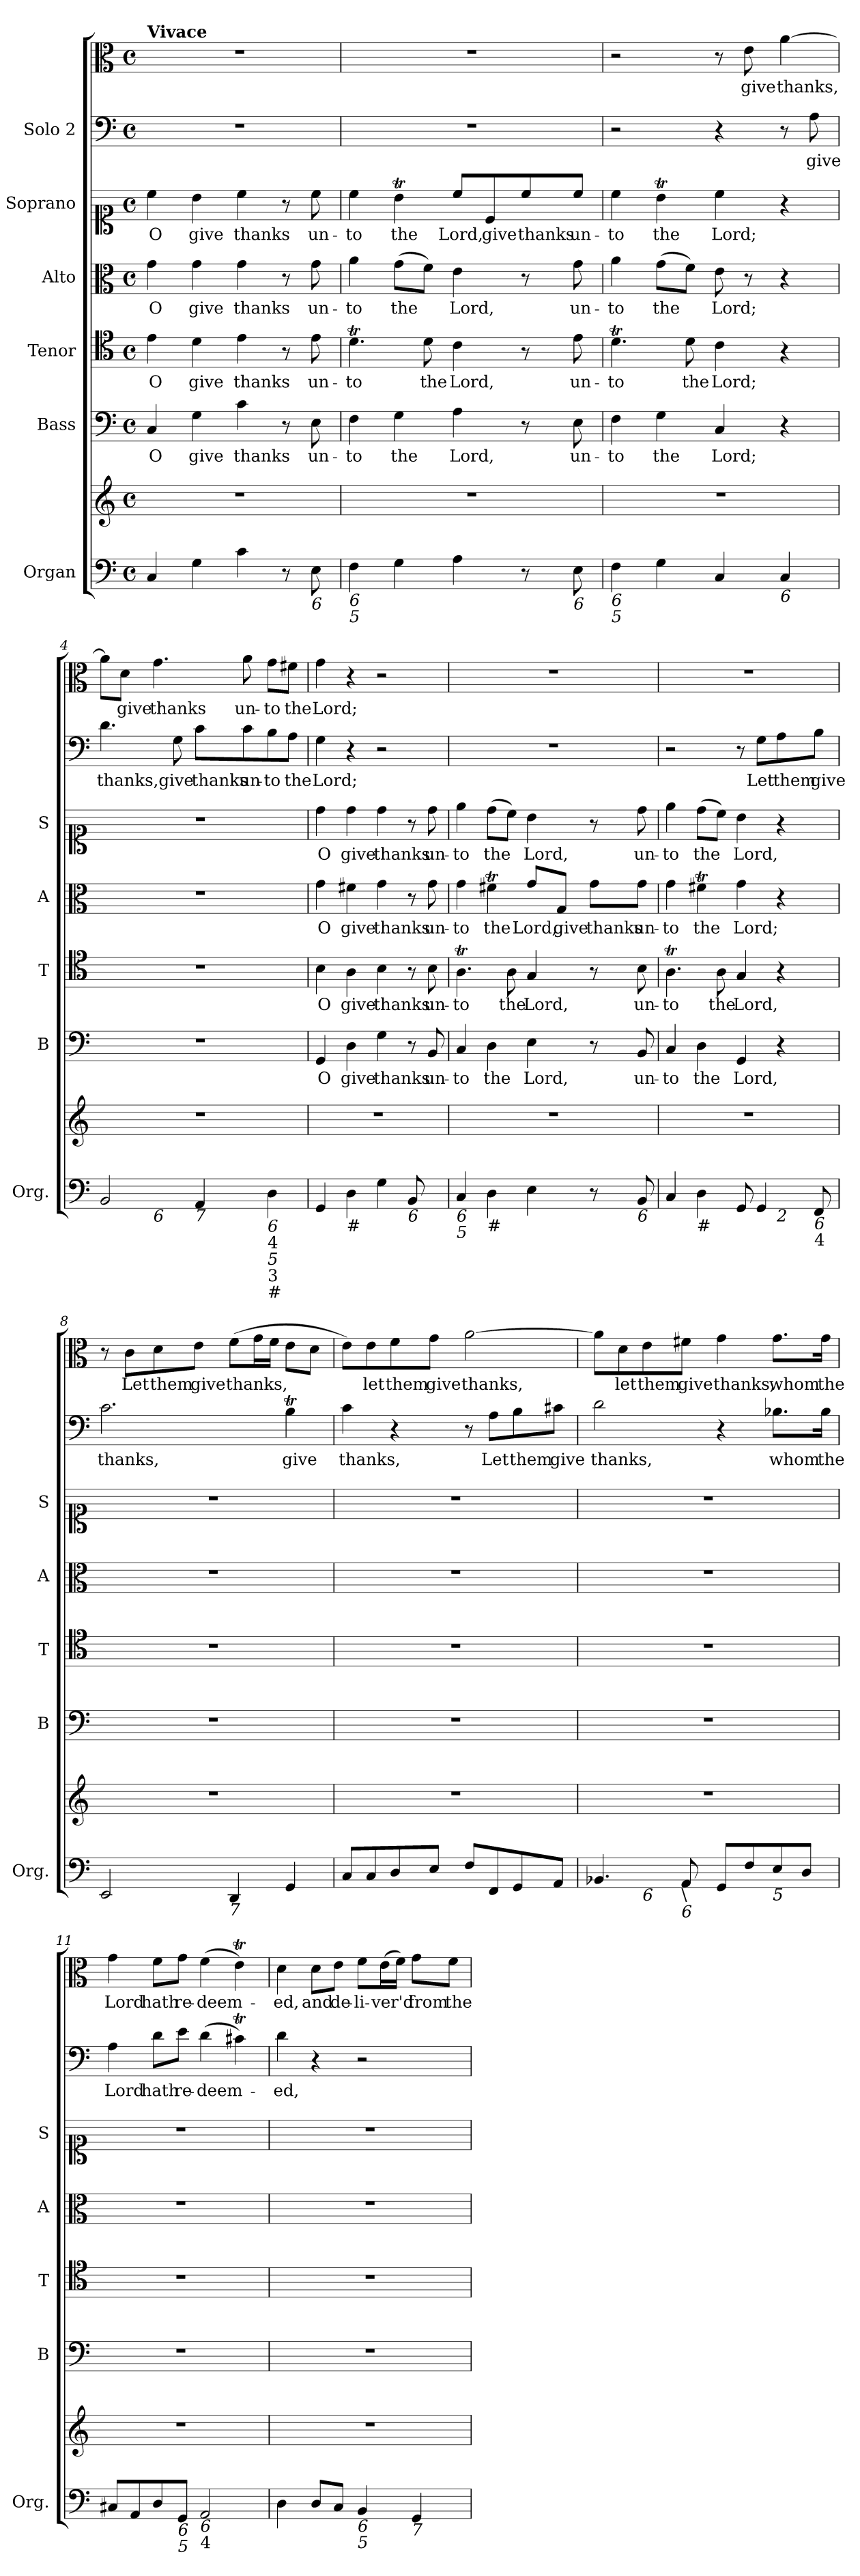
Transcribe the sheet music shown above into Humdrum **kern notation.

**kern	**kern	**kern	**text	**kern	**text	**kern	**text	**kern	**text	**kern	**text	**kern	**text
*part7	*part7	*part6	*part6	*part5	*part5	*part4	*part4	*part3	*part3	*part2	*part2	*part1	*part1
*staff8	*staff7	*staff6	*staff6	*staff5	*staff5	*staff4	*staff4	*staff3	*staff3	*staff2	*staff2	*staff1	*staff1
*I"Organ	*	*I"Bass	*	*I"Tenor	*	*I"Alto	*	*I"Soprano	*	*I"Solo 2	*	*	*
*I'Org.	*	*I'B	*	*I'T	*	*I'A	*	*I'S	*	*	*	*	*
*clefF4	*clefG2	*clefF4	*	*clefC4	*	*clefC3	*	*clefC1	*	*clefF4	*	*clefC3	*
*k[]	*k[]	*k[]	*	*k[]	*	*k[]	*	*k[]	*	*k[]	*	*k[]	*
*C:	*C:	*C:	*	*C:	*	*C:	*	*C:	*	*C:	*	*C:	*
*M4/4	*M4/4	*M4/4	*	*M4/4	*	*M4/4	*	*M4/4	*	*M4/4	*	*M4/4	*
*met(c)	*met(c)	*met(c)	*	*met(c)	*	*met(c)	*	*met(c)	*	*met(c)	*	*met(c)	*
*MM110	*MM110	*MM110	*	*MM110	*	*MM110	*	*MM110	*	*MM110	*	*MM110	*
=1	=1	=1	=1	=1	=1	=1	=1	=1	=1	=1	=1	=1	=1
!	!	!	!	!	!	!	!	!	!	!	!	!LO:TX:a:B:t=Vivace	!
!	!	!	!LO:LY:b	!	!LO:LY:b	!	!LO:LY:b	!	!LO:LY:b	!	!	!	!
4C/	1r	4C/	O	4e\	O	4g\	O	4cc\	O	1r	.	1r	.
!	!	!	!LO:LY:b	!	!LO:LY:b	!	!LO:LY:b	!	!LO:LY:b	!	!	!	!
4G\	.	4G\	give	4d\	give	4g\	give	4b\	give	.	.	.	.
!	!	!	!LO:LY:b	!	!LO:LY:b	!	!LO:LY:b	!	!LO:LY:b	!	!	!	!
4c\	.	4c\	thanks	4e\	thanks	4g\	thanks	4cc\	thanks	.	.	.	.
8r	.	8r	.	8r	.	8r	.	8r	.	.	.	.	.
!LO:TX:b:i:t=6	!	!	!	!	!	!	!	!	!	!	!	!	!
!	!	!	!LO:LY:b	!	!LO:LY:b	!	!LO:LY:b	!	!LO:LY:b	!	!	!	!
8E\	.	8E\	un-	8e\	un-	8g\	un-	8cc\	un-	.	.	.	.
=2	=2	=2	=2	=2	=2	=2	=2	=2	=2	=2	=2	=2	=2
!LO:TX:b:i:t=6	!	!	!	!	!	!	!	!	!	!	!	!	!
!LO:TX:b:i:t=5	!	!	!	!	!	!	!	!	!	!	!	!	!
!	!	!	!LO:LY:b	!	!LO:LY:b	!	!LO:LY:b	!	!LO:LY:b	!	!	!	!
4F\	1r	4F\	-to	4.dT\	-to	4a\	-to	4cc\	-to	1r	.	1r	.
!	!	!	!LO:LY:b	!	!	!	!LO:LY:b	!	!LO:LY:b	!	!	!	!
4G\	.	4G\	the	.	.	(>8g\L	the	4bt\	the	.	.	.	.
!	!	!	!	!	!LO:LY:b	!	!	!	!	!	!	!	!
.	.	.	.	8d\	the	8f\J)	.	.	.	.	.	.	.
!	!	!	!LO:LY:b	!	!LO:LY:b	!	!LO:LY:b	!	!LO:LY:b	!	!	!	!
4A\	.	4A\	Lord,	4c\	Lord,	4e\	Lord,	8cc/L	Lord,	.	.	.	.
!	!	!	!	!	!	!	!	!	!LO:LY:b	!	!	!	!
.	.	.	.	.	.	.	.	8c/	give	.	.	.	.
!	!	!	!	!	!	!	!	!	!LO:LY:b	!	!	!	!
8r	.	8r	.	8r	.	8r	.	8cc/	thanks	.	.	.	.
!LO:TX:b:i:t=6	!	!	!	!	!	!	!	!	!	!	!	!	!
!	!	!	!LO:LY:b	!	!LO:LY:b	!	!LO:LY:b	!	!LO:LY:b	!	!	!	!
8E\	.	8E\	un-	8e\	un-	8g\	un-	8cc/J	un-	.	.	.	.
=3	=3	=3	=3	=3	=3	=3	=3	=3	=3	=3	=3	=3	=3
!LO:TX:b:i:t=6	!	!	!	!	!	!	!	!	!	!	!	!	!
!LO:TX:b:i:t=5	!	!	!	!	!	!	!	!	!	!	!	!	!
!	!	!	!LO:LY:b	!	!LO:LY:b	!	!LO:LY:b	!	!LO:LY:b	!	!	!	!
4F\	1r	4F\	-to	4.dT\	-to	4a\	-to	4cc\	-to	2r	.	2r	.
!	!	!	!LO:LY:b	!	!	!	!LO:LY:b	!	!LO:LY:b	!	!	!	!
4G\	.	4G\	the	.	.	(>8g\L	the	4bt\	the	.	.	.	.
!	!	!	!	!	!LO:LY:b	!	!	!	!	!	!	!	!
.	.	.	.	8d\	the	8f\J)	.	.	.	.	.	.	.
!	!	!	!LO:LY:b	!	!LO:LY:b	!	!LO:LY:b	!	!LO:LY:b	!	!	!	!
4C/	.	4C/	Lord;	4c\	Lord;	8e\	Lord;	4cc\	Lord;	4r	.	8r	.
!	!	!	!	!	!	!	!	!	!	!	!	!	!LO:LY:b
.	.	.	.	.	.	8r	.	.	.	.	.	8e\	give
!LO:TX:b:i:t=6	!	!	!	!	!	!	!	!	!	!	!	!	!
!	!	!	!	!	!	!	!	!	!	!	!	!	!LO:LY:b
4C/	.	4r	.	4r	.	4r	.	4r	.	8r	.	[4a\	thanks,
!	!	!	!	!	!	!	!	!	!	!	!LO:LY:b	!	!
.	.	.	.	.	.	.	.	.	.	8A\	give	.	.
!!LO:PB:g=z
=4	=4	=4	=4	=4	=4	=4	=4	=4	=4	=4	=4	=4	=4
!LO:TX:b:i:t=7	!	!	!	!	!	!	!	!	!	!	!	!	!
!	!	!	!	!	!	!	!	!	!	!	!LO:LY:b	!	!
*^	*	*	*	*	*	*	*	*	*	*	*	*	*
2BB/	4ryy	1r	1r	.	1r	.	1r	.	1r	.	4.d\	thanks,	8a\L]	.
!	!	!	!	!	!	!	!	!	!	!	!	!	!	!LO:LY:b
.	.	.	.	.	.	.	.	.	.	.	.	.	8d\J	give
!	!LO:TX:b:i:t=6	!	!	!	!	!	!	!	!	!	!	!	!	!
!	!	!	!	!	!	!	!	!	!	!	!	!	!	!LO:LY:b
.	2.ryy	.	.	.	.	.	.	.	.	.	.	.	4.g\	thanks
!	!	!	!	!	!	!	!	!	!	!	!	!LO:LY:b	!	!
.	.	.	.	.	.	.	.	.	.	.	8G\	give	.	.
!LO:TX:b:i:t=7	!	!	!	!	!	!	!	!	!	!	!	!	!	!
!	!	!	!	!	!	!	!	!	!	!	!	!LO:LY:b	!	!
4AA/	.	.	.	.	.	.	.	.	.	.	8c\L	thanks	.	.
!	!	!	!	!	!	!	!	!	!	!	!	!LO:LY:b	!	!LO:LY:b
.	.	.	.	.	.	.	.	.	.	.	8c\	un-	8a\	un-
!LO:TX:b:i:t=6	!	!	!	!	!	!	!	!	!	!	!	!	!	!
!LO:TX:b:t=4	!	!	!	!	!	!	!	!	!	!	!	!	!	!
!LO:TX:b:i:t=5	!	!	!	!	!	!	!	!	!	!	!	!	!	!
!LO:TX:b:t=3	!	!	!	!	!	!	!	!	!	!	!	!	!	!
!LO:TX:b:t=#	!	!	!	!	!	!	!	!	!	!	!	!	!	!
!	!	!	!	!	!	!	!	!	!	!	!	!LO:LY:b	!	!LO:LY:b
4D\	.	.	.	.	.	.	.	.	.	.	8B\	-to	8g\L	-to
!	!	!	!	!	!	!	!	!	!	!	!	!LO:LY:b	!	!LO:LY:b
.	.	.	.	.	.	.	.	.	.	.	8A\J	the	8f#X\J	the
=5	=5	=5	=5	=5	=5	=5	=5	=5	=5	=5	=5	=5	=5	=5
!	!	!	!	!LO:LY:b	!	!LO:LY:b	!	!LO:LY:b	!	!LO:LY:b	!	!LO:LY:b	!	!LO:LY:b
*v	*v	*	*	*	*	*	*	*	*	*	*	*	*	*
4GG/	1r	4GG/	O	4B\	O	4g\	O	4dd\	O	4G\	Lord;	4g\	Lord;
!LO:TX:b:t=#	!	!	!	!	!	!	!	!	!	!	!	!	!
!	!	!	!LO:LY:b	!	!LO:LY:b	!	!LO:LY:b	!	!LO:LY:b	!	!	!	!
4D\	.	4D\	give	4A\	give	4f#X\	give	4dd\	give	4r	.	4r	.
!	!	!	!LO:LY:b	!	!LO:LY:b	!	!LO:LY:b	!	!LO:LY:b	!	!	!	!
4G\	.	4G\	thanks	4B\	thanks	4g\	thanks	4dd\	thanks	2r	.	2r	.
!LO:TX:b:i:t=6	!	!	!	!	!	!	!	!	!	!	!	!	!
8BB/	.	8r	.	8r	.	8r	.	8r	.	.	.	.	.
!	!	!	!LO:LY:b	!	!LO:LY:b	!	!LO:LY:b	!	!LO:LY:b	!	!	!	!
8ryy	.	8BB/	un-	8B\	un-	8g\	un-	8dd\	un-	.	.	.	.
=6	=6	=6	=6	=6	=6	=6	=6	=6	=6	=6	=6	=6	=6
!LO:TX:b:i:t=6	!	!	!	!	!	!	!	!	!	!	!	!	!
!LO:TX:b:i:t=5	!	!	!	!	!	!	!	!	!	!	!	!	!
!	!	!	!LO:LY:b	!	!LO:LY:b	!	!LO:LY:b	!	!LO:LY:b	!	!	!	!
4C/	1r	4C/	-to	4.AT\	-to	4g\	-to	4ee\	-to	1r	.	1r	.
!LO:TX:b:t=#	!	!	!	!	!	!	!	!	!	!	!	!	!
!	!	!	!LO:LY:b	!	!	!	!LO:LY:b	!	!LO:LY:b	!	!	!	!
4D\	.	4D\	the	.	.	4f#Xt\	the	(>8dd\L	the	.	.	.	.
!	!	!	!	!	!LO:LY:b	!	!	!	!	!	!	!	!
.	.	.	.	8A\	the	.	.	8cc\J)	.	.	.	.	.
!	!	!	!LO:LY:b	!	!LO:LY:b	!	!LO:LY:b	!	!LO:LY:b	!	!	!	!
4E\	.	4E\	Lord,	4G/	Lord,	8g\L	Lord,	4b\	Lord,	.	.	.	.
!	!	!	!	!	!	!	!LO:LY:b	!	!	!	!	!	!
.	.	.	.	.	.	8G/J	give	.	.	.	.	.	.
!	!	!	!	!	!	!	!LO:LY:b	!	!	!	!	!	!
8r	.	8r	.	8r	.	8g\L	thanks	8r	.	.	.	.	.
!LO:TX:b:i:t=6	!	!	!	!	!	!	!	!	!	!	!	!	!
!	!	!	!LO:LY:b	!	!LO:LY:b	!	!LO:LY:b	!	!LO:LY:b	!	!	!	!
8BB/	.	8BB/	un-	8B\	un-	8g\J	un-	8dd\	un-	.	.	.	.
=7	=7	=7	=7	=7	=7	=7	=7	=7	=7	=7	=7	=7	=7
!LO:TX:b:i:t=6	!	!	!	!	!	!	!	!	!	!	!	!	!
!LO:TX:b:i:t=5	!	!	!	!	!	!	!	!	!	!	!	!	!
!	!	!	!LO:LY:b	!	!LO:LY:b	!	!LO:LY:b	!	!LO:LY:b	!	!	!	!
*^	*	*	*	*	*	*	*	*	*	*	*	*	*
4C/	2.ryy	1r	4C/	-to	4.AT\	-to	4g\	-to	4ee\	-to	2r	.	1r	.
!LO:TX:b:t=#	!	!	!	!	!	!	!	!	!	!	!	!	!	!
!	!	!	!	!LO:LY:b	!	!	!	!LO:LY:b	!	!LO:LY:b	!	!	!	!
4D\	.	.	4D\	the	.	.	4f#Xt\	the	(>8dd\L	the	.	.	.	.
!	!	!	!	!	!	!LO:LY:b	!	!	!	!	!	!	!	!
.	.	.	.	.	8A\	the	.	.	8cc\J)	.	.	.	.	.
!	!	!	!	!LO:LY:b	!	!LO:LY:b	!	!LO:LY:b	!	!LO:LY:b	!	!	!	!
8GG/	.	.	4GG/	Lord,	4G/	Lord,	4g\	Lord;	4b\	Lord,	8r	.	.	.
!	!	!	!	!	!	!	!	!	!	!	!	!LO:LY:b	!	!
4GG/	.	.	.	.	.	.	.	.	.	.	8G\L	Let	.	.
!	!LO:TX:b:i:t=2	!	!	!	!	!	!	!	!	!	!	!	!	!
!	!	!	!	!	!	!	!	!	!	!	!	!LO:LY:b	!	!
.	4ryy	.	4r	.	4r	.	4r	.	4r	.	8A\	them	.	.
!LO:TX:b:i:t=6	!	!	!	!	!	!	!	!	!	!	!	!	!	!
!LO:TX:b:t=4	!	!	!	!	!	!	!	!	!	!	!	!	!	!
!	!	!	!	!	!	!	!	!	!	!	!	!LO:LY:b	!	!
8FF/	.	.	.	.	.	.	.	.	.	.	8B\J	give	.	.
!!LO:LB:g=z
=8	=8	=8	=8	=8	=8	=8	=8	=8	=8	=8	=8	=8	=8	=8
!LO:TX:b:i:t=6	!	!	!	!	!	!	!	!	!	!	!	!	!	!
!	!	!	!	!	!	!	!	!	!	!	!	!LO:LY:b	!	!
*v	*v	*	*	*	*	*	*	*	*	*	*	*	*	*
2EE/	1r	1r	.	1r	.	1r	.	1r	.	2.c\	thanks,	8r	.
!	!	!	!	!	!	!	!	!	!	!	!	!	!LO:LY:b
.	.	.	.	.	.	.	.	.	.	.	.	8c\L	Let
!	!	!	!	!	!	!	!	!	!	!	!	!	!LO:LY:b
.	.	.	.	.	.	.	.	.	.	.	.	8d\	them
!	!	!	!	!	!	!	!	!	!	!	!	!	!LO:LY:b
.	.	.	.	.	.	.	.	.	.	.	.	8e\J	give
!LO:TX:b:i:t=7	!	!	!	!	!	!	!	!	!	!	!	!	!
!	!	!	!	!	!	!	!	!	!	!	!	!	!LO:LY:b
4DD/	.	.	.	.	.	.	.	.	.	.	.	(>8f\L	thanks,
.	.	.	.	.	.	.	.	.	.	.	.	16g\L	.
.	.	.	.	.	.	.	.	.	.	.	.	16f\JJ	.
!	!	!	!	!	!	!	!	!	!	!	!LO:LY:b	!	!
4GG/	.	.	.	.	.	.	.	.	.	4Bt\	give	8e\L	.
.	.	.	.	.	.	.	.	.	.	.	.	8d\J	.
=9	=9	=9	=9	=9	=9	=9	=9	=9	=9	=9	=9	=9	=9
!	!	!	!	!	!	!	!	!	!	!	!LO:LY:b	!	!
8C/L	1r	1r	.	1r	.	1r	.	1r	.	4c\	thanks,	8e\L)	.
!	!	!	!	!	!	!	!	!	!	!	!	!	!LO:LY:b
8C/	.	.	.	.	.	.	.	.	.	.	.	8e\	let
!	!	!	!	!	!	!	!	!	!	!	!	!	!LO:LY:b
8D/	.	.	.	.	.	.	.	.	.	4r	.	8f\	them
!	!	!	!	!	!	!	!	!	!	!	!	!	!LO:LY:b
8E/J	.	.	.	.	.	.	.	.	.	.	.	8g\J	give
!	!	!	!	!	!	!	!	!	!	!	!	!	!LO:LY:b
8F/L	.	.	.	.	.	.	.	.	.	8r	.	[2a\	thanks,
!	!	!	!	!	!	!	!	!	!	!	!LO:LY:b	!	!
8FF/	.	.	.	.	.	.	.	.	.	8A\L	Let	.	.
!	!	!	!	!	!	!	!	!	!	!	!LO:LY:b	!	!
8GG/	.	.	.	.	.	.	.	.	.	8B\	them	.	.
!	!	!	!	!	!	!	!	!	!	!	!LO:LY:b	!	!
8AA/J	.	.	.	.	.	.	.	.	.	8c#X\J	give	.	.
=10	=10	=10	=10	=10	=10	=10	=10	=10	=10	=10	=10	=10	=10
!LO:TX:b:i:t=7	!	!	!	!	!	!	!	!	!	!	!	!	!
!	!	!	!	!	!	!	!	!	!	!	!LO:LY:b	!	!
*^	*	*	*	*	*	*	*	*	*	*	*	*	*
4.BB-X/	4ryy	1r	1r	.	1r	.	1r	.	1r	.	2d\	thanks,	8a\L]	.
!	!	!	!	!	!	!	!	!	!	!	!	!	!	!LO:LY:b
.	.	.	.	.	.	.	.	.	.	.	.	.	8d\	let
!	!LO:TX:b:i:t=6	!	!	!	!	!	!	!	!	!	!	!	!	!
!	!	!	!	!	!	!	!	!	!	!	!	!	!	!LO:LY:b
.	2.ryy	.	.	.	.	.	.	.	.	.	.	.	8e\	them
!LO:TX:b:t=\	!	!	!	!	!	!	!	!	!	!	!	!	!	!
!LO:TX:b:i:t=6	!	!	!	!	!	!	!	!	!	!	!	!	!	!
!	!	!	!	!	!	!	!	!	!	!	!	!	!	!LO:LY:b
8AA/	.	.	.	.	.	.	.	.	.	.	.	.	8f#X\J	give
!	!	!	!	!	!	!	!	!	!	!	!	!	!	!LO:LY:b
8GG/L	.	.	.	.	.	.	.	.	.	.	4r	.	4g\	thanks,
8F/	.	.	.	.	.	.	.	.	.	.	.	.	.	.
!LO:TX:b:i:t=5	!	!	!	!	!	!	!	!	!	!	!	!	!	!
!	!	!	!	!	!	!	!	!	!	!	!	!LO:LY:b	!	!LO:LY:b
8E/	.	.	.	.	.	.	.	.	.	.	8.B-X\L	whom	8.g\L	whom
8D/J	.	.	.	.	.	.	.	.	.	.	.	.	.	.
!	!	!	!	!	!	!	!	!	!	!	!	!LO:LY:b	!	!LO:LY:b
.	.	.	.	.	.	.	.	.	.	.	16B-\Jk	the	16g\Jk	the
=11	=11	=11	=11	=11	=11	=11	=11	=11	=11	=11	=11	=11	=11	=11
!LO:TX:b:i:t=6	!	!	!	!	!	!	!	!	!	!	!	!	!	!
!LO:TX:b:i:t=5	!	!	!	!	!	!	!	!	!	!	!	!	!	!
!	!	!	!	!	!	!	!	!	!	!	!	!LO:LY:b	!	!LO:LY:b
*v	*v	*	*	*	*	*	*	*	*	*	*	*	*	*
8C#X/L	1r	1r	.	1r	.	1r	.	1r	.	4A\	Lord	4g\	Lord
8AA/	.	.	.	.	.	.	.	.	.	.	.	.	.
!	!	!	!	!	!	!	!	!	!	!	!LO:LY:b	!	!LO:LY:b
8D/	.	.	.	.	.	.	.	.	.	8d\L	hath	8f\L	hath
!LO:TX:b:i:t=6	!	!	!	!	!	!	!	!	!	!	!	!	!
!LO:TX:b:i:t=5	!	!	!	!	!	!	!	!	!	!	!	!	!
!	!	!	!	!	!	!	!	!	!	!	!LO:LY:b	!	!LO:LY:b
8GG/J	.	.	.	.	.	.	.	.	.	8e\J	re-	8g\J	re-
!LO:TX:b:i:t=6	!	!	!	!	!	!	!	!	!	!	!	!	!
!LO:TX:b:t=4	!	!	!	!	!	!	!	!	!	!	!	!	!
!	!	!	!	!	!	!	!	!	!	!	!LO:LY:b	!	!LO:LY:b
2AA/	.	.	.	.	.	.	.	.	.	(>4d\	-deem-	(>4f\	-deem-
.	.	.	.	.	.	.	.	.	.	4c#Xt\)	.	4et\)	.
!!LO:PB:g=z
=12	=12	=12	=12	=12	=12	=12	=12	=12	=12	=12	=12	=12	=12
!	!	!	!	!	!	!	!	!	!	!	!LO:LY:b	!	!LO:LY:b
4D\	1r	1r	.	1r	.	1r	.	1r	.	4d\	-ed,	4d\	-ed,
!	!	!	!	!	!	!	!	!	!	!	!	!	!LO:LY:b
8D/L	.	.	.	.	.	.	.	.	.	4r	.	8d\L	and
!	!	!	!	!	!	!	!	!	!	!	!	!	!LO:LY:b
8C/J	.	.	.	.	.	.	.	.	.	.	.	8e\J	de-
!LO:TX:b:i:t=6	!	!	!	!	!	!	!	!	!	!	!	!	!
!LO:TX:b:i:t=5	!	!	!	!	!	!	!	!	!	!	!	!	!
!	!	!	!	!	!	!	!	!	!	!	!	!	!LO:LY:b
4BB/	.	.	.	.	.	.	.	.	.	2r	.	8f\L	-li-
!	!	!	!	!	!	!	!	!	!	!	!	!	!LO:LY:b
.	.	.	.	.	.	.	.	.	.	.	.	(>16e\L	-ver'd
.	.	.	.	.	.	.	.	.	.	.	.	16f\JJ)	.
!LO:TX:b:i:t=7	!	!	!	!	!	!	!	!	!	!	!	!	!
!	!	!	!	!	!	!	!	!	!	!	!	!	!LO:LY:b
4GG/	.	.	.	.	.	.	.	.	.	.	.	8g\L	from
!	!	!	!	!	!	!	!	!	!	!	!	!	!LO:LY:b
.	.	.	.	.	.	.	.	.	.	.	.	8f\J	the
=	=	=	=	=	=	=	=	=	=	=	=	=	=
*-	*-	*-	*-	*-	*-	*-	*-	*-	*-	*-	*-	*-	*-
